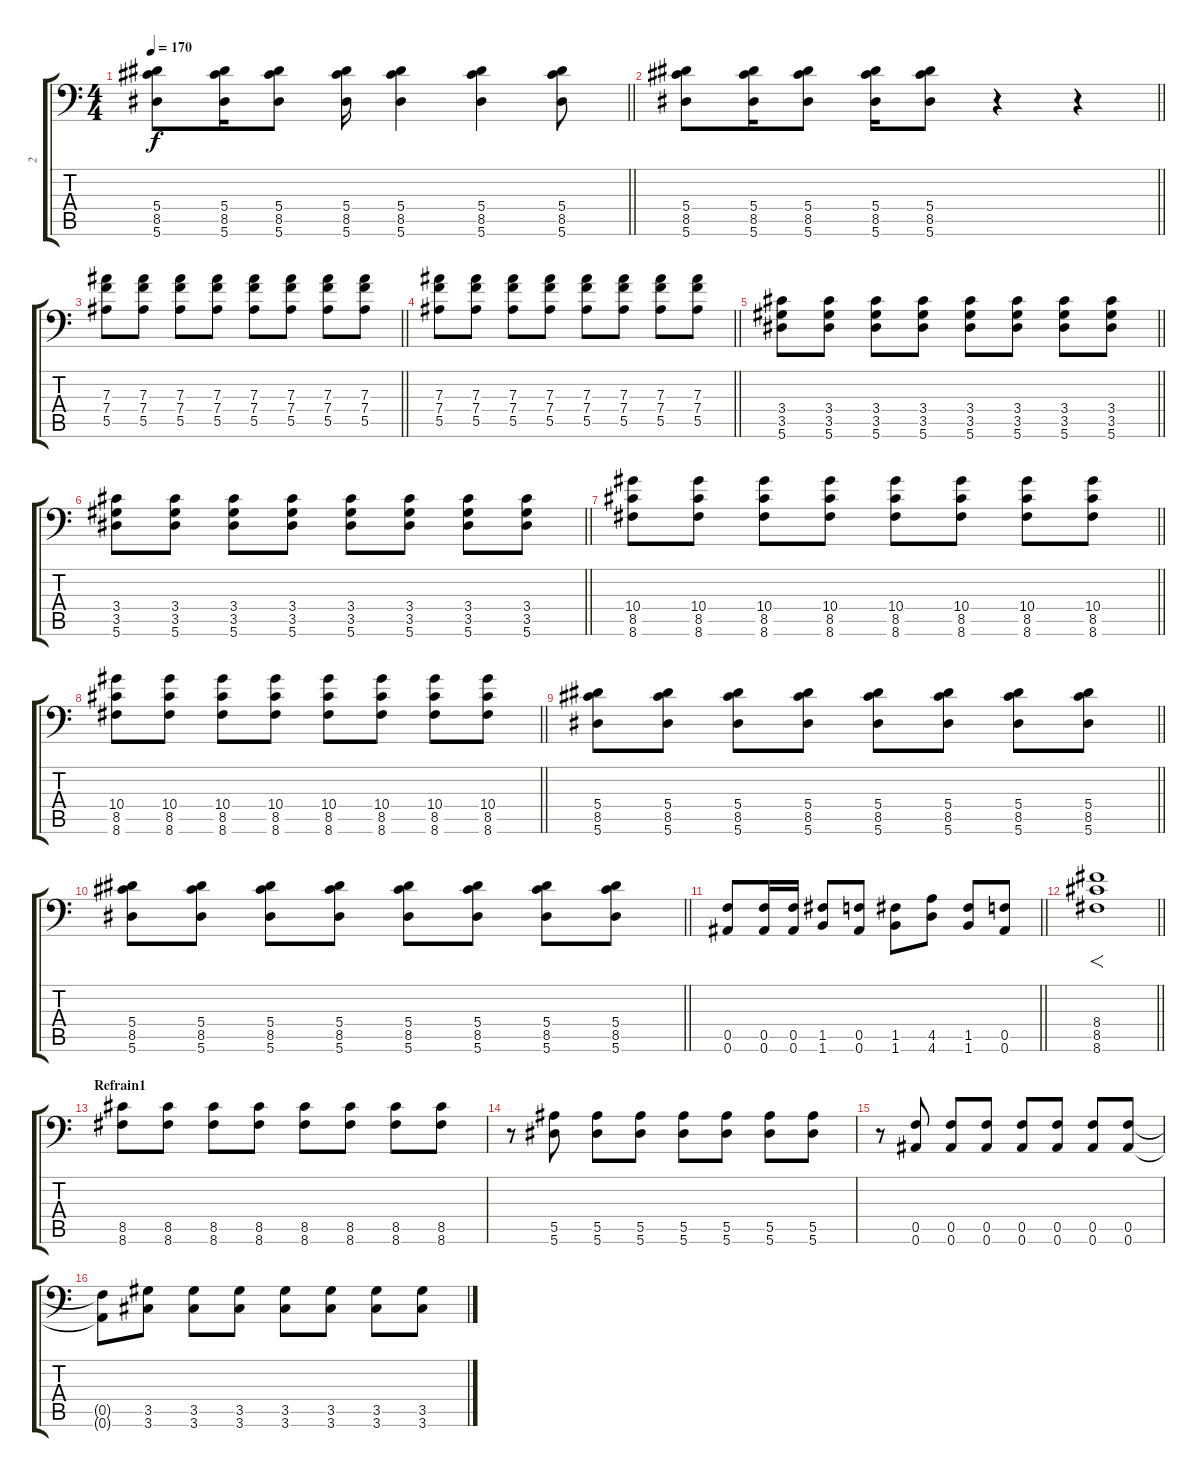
\track ("2" "2") {instrument distortionguitar}
\staff {score tabs}
\tuning (C4 G3 Eb3 Bb2 F2 Bb1) {hide}
\ts (4 4)
\tempo 170
\clef f4
\barLineRight lightlight
\ks c
(5.4 8.5 5.6).8{dy f} (5.4 8.5 5.6).16 (5.4 8.5 5.6).8 (5.4 8.5 5.6).16 (5.4 8.5 5.6).4 (5.4 8.5 5.6).4 (5.4 8.5 5.6).8 |
\barLineRight lightlight
(5.4 8.5 5.6).8 (5.4 8.5 5.6).16 (5.4 8.5 5.6).8 (5.4 8.5 5.6).16 (5.4 8.5 5.6).8 r.4 r.4 |
\barLineRight lightlight
(7.3 7.4 5.5).8 (7.3 7.4 5.5).8 (7.3 7.4 5.5).8 (7.3 7.4 5.5).8 (7.3 7.4 5.5).8 (7.3 7.4 5.5).8 (7.3 7.4 5.5).8 (7.3 7.4 5.5).8 |
\barLineRight lightlight
(7.3 7.4 5.5).8 (7.3 7.4 5.5).8 (7.3 7.4 5.5).8 (7.3 7.4 5.5).8 (7.3 7.4 5.5).8 (7.3 7.4 5.5).8 (7.3 7.4 5.5).8 (7.3 7.4 5.5).8 |
\barLineRight lightlight
(3.4 3.5 5.6).8 (3.4 3.5 5.6).8 (3.4 3.5 5.6).8 (3.4 3.5 5.6).8 (3.4 3.5 5.6).8 (3.4 3.5 5.6).8 (3.4 3.5 5.6).8 (3.4 3.5 5.6).8 |
\barLineRight lightlight
(3.4 3.5 5.6).8 (3.4 3.5 5.6).8 (3.4 3.5 5.6).8 (3.4 3.5 5.6).8 (3.4 3.5 5.6).8 (3.4 3.5 5.6).8 (3.4 3.5 5.6).8 (3.4 3.5 5.6).8 |
\barLineRight lightlight
(10.4 8.5 8.6).8 (10.4 8.5 8.6).8 (10.4 8.5 8.6).8 (10.4 8.5 8.6).8 (10.4 8.5 8.6).8 (10.4 8.5 8.6).8 (10.4 8.5 8.6).8 (10.4 8.5 8.6).8 |
\barLineRight lightlight
(10.4 8.5 8.6).8 (10.4 8.5 8.6).8 (10.4 8.5 8.6).8 (10.4 8.5 8.6).8 (10.4 8.5 8.6).8 (10.4 8.5 8.6).8 (10.4 8.5 8.6).8 (10.4 8.5 8.6).8 |
\barLineRight lightlight
(5.4 8.5 5.6).8 (5.4 8.5 5.6).8 (5.4 8.5 5.6).8 (5.4 8.5 5.6).8 (5.4 8.5 5.6).8 (5.4 8.5 5.6).8 (5.4 8.5 5.6).8 (5.4 8.5 5.6).8 |
\barLineRight lightlight
(5.4 8.5 5.6).8 (5.4 8.5 5.6).8 (5.4 8.5 5.6).8 (5.4 8.5 5.6).8 (5.4 8.5 5.6).8 (5.4 8.5 5.6).8 (5.4 8.5 5.6).8 (5.4 8.5 5.6).8 |
\barLineRight lightlight
(0.5 0.6).8 (0.5 0.6).16 (0.5 0.6).16 (1.5 1.6).8 (0.5 0.6).8 (1.5 1.6).8 (4.5 4.6).8 (1.5 1.6).8 (0.5 0.6).8 |
\barLineRight lightlight
(8.4 8.5 8.6).1{f} |
\section ("" "Refrain1")
(8.5 8.6).8 (8.5 8.6).8 (8.5 8.6).8 (8.5 8.6).8 (8.5 8.6).8 (8.5 8.6).8 (8.5 8.6).8 (8.5 8.6).8 |
r.8 (5.5 5.6).8 (5.5 5.6).8 (5.5 5.6).8 (5.5 5.6).8 (5.5 5.6).8 (5.5 5.6).8 (5.5 5.6).8 |
r.8 (0.5 0.6).8 (0.5 0.6).8 (0.5 0.6).8 (0.5 0.6).8 (0.5 0.6).8 (0.5 0.6).8 (0.5 0.6).8 |
(0.5{t} 0.6{t}).8 (3.5 3.6).8 (3.5 3.6).8 (3.5 3.6).8 (3.5 3.6).8 (3.5 3.6).8 (3.5 3.6).8 (3.5 3.6).8
